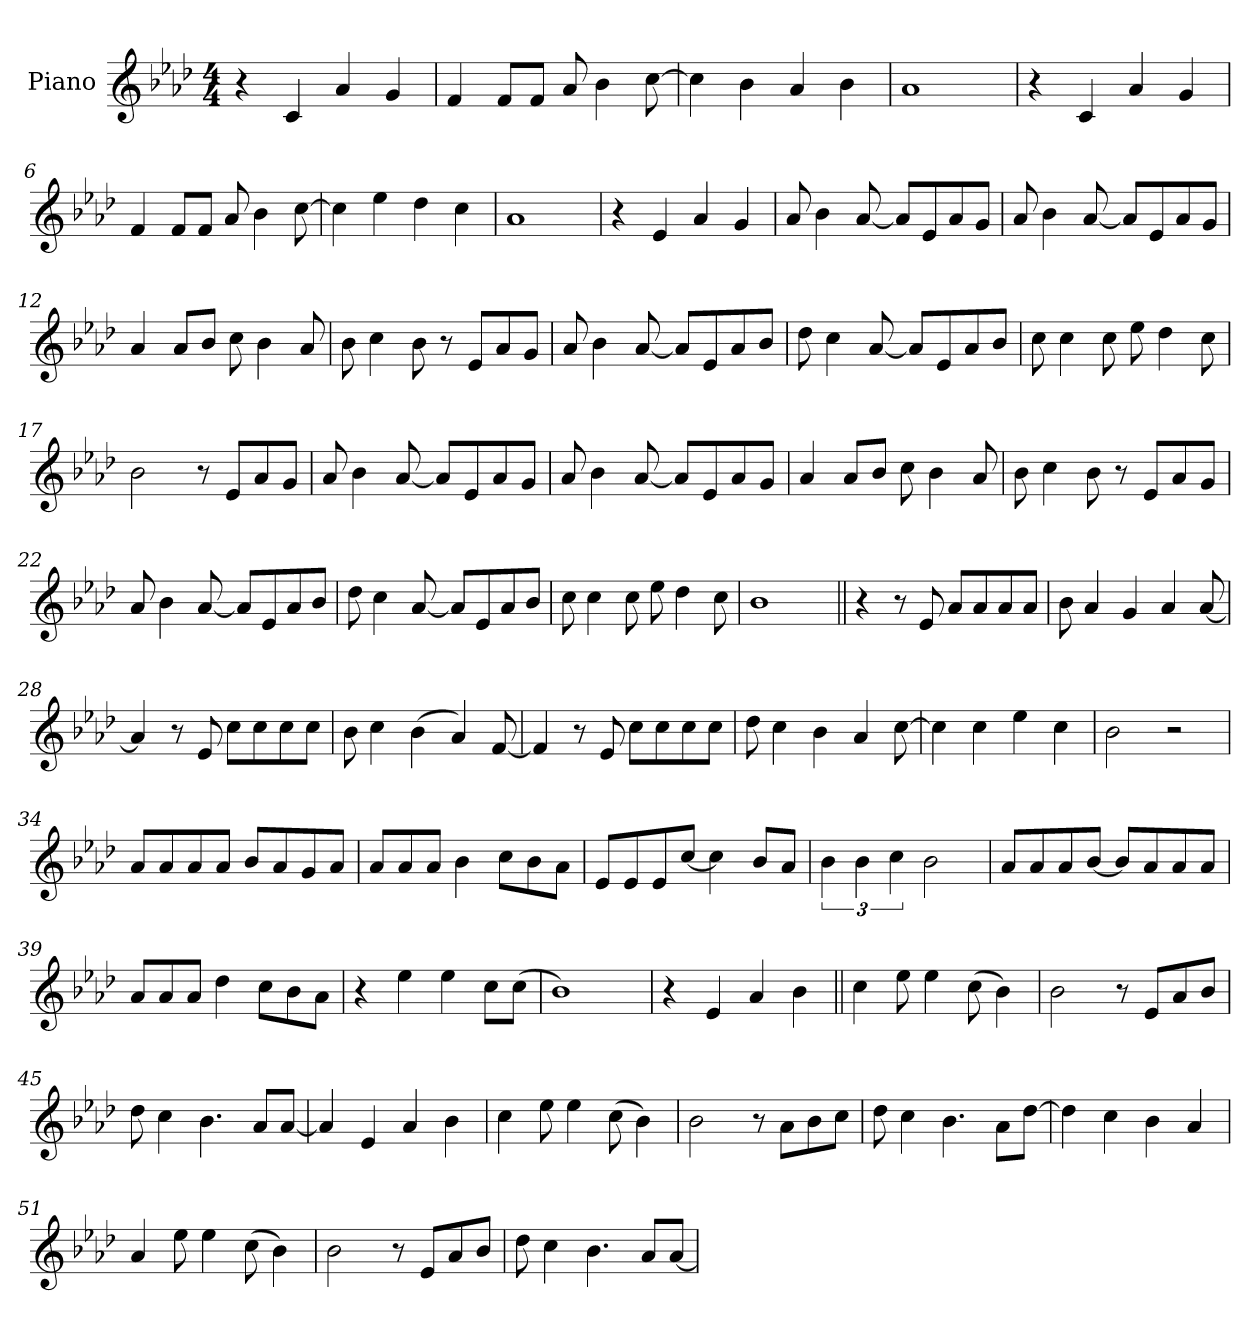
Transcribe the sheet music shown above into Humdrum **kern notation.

**kern
*part1
*staff1
*I"Piano
*I'Pno.
*clefG2
*k[b-e-a-d-]
*M4/4
*MM180
=1
4r
4c
4a-
4g
=2
4f
8fL
8fJ
8a-
4b-
[8cc
=3
4cc]
4b-
4a-
4b-
=4
1a-
=5
4r
4c
4a-
4g
=6
4f
8fL
8fJ
8a-
4b-
[8cc
=7
4cc]
4ee-
4dd-
4cc
=8
1a-
=9
4r
4e-
4a-
4g
=10
8a-
4b-
[8a-
8a-L]
8e-
8a-
8gJ
=11
8a-
4b-
[8a-
8a-L]
8e-
8a-
8gJ
=12
4a-
8a-L
8b-J
8cc
4b-
8a-
=13
8b-
4cc
8b-
8r
8e-L
8a-
8gJ
=14
8a-
4b-
[8a-
8a-L]
8e-
8a-
8b-J
=15
8dd-
4cc
[8a-
8a-L]
8e-
8a-
8b-J
=16
8cc
4cc
8cc
8ee-
4dd-
8cc
=17
2b-
8r
8e-L
8a-
8gJ
=18
8a-
4b-
[8a-
8a-L]
8e-
8a-
8gJ
=19
8a-
4b-
[8a-
8a-L]
8e-
8a-
8gJ
=20
4a-
8a-L
8b-J
8cc
4b-
8a-
=21
8b-
4cc
8b-
8r
8e-L
8a-
8gJ
=22
8a-
4b-
[8a-
8a-L]
8e-
8a-
8b-J
=23
8dd-
4cc
[8a-
8a-L]
8e-
8a-
8b-J
=24
8cc
4cc
8cc
8ee-
4dd-
8cc
=25
1b-
=26||
4r
8r
8e-
8a-L
8a-
8a-
8a-J
=27
8b-
4a-
4g
4a-
[8a-
=28
4a-]
8r
8e-
8ccL
8cc
8cc
8ccJ
=29
8b-
4cc
(4b-
4a-)
[8f
=30
4f]
8r
8e-
8ccL
8cc
8cc
8ccJ
=31
8dd-
4cc
4b-
4a-
[8cc
=32
4cc]
4cc
4ee-
4cc
=33
2b-
2r
=34
8a-L
8a-
8a-
8a-J
8b-L
8a-
8g
8a-J
=35
8a-L
8a-
8a-J
4b-
8ccL
8b-
8a-J
=36
8e-L
8e-
8e-
[8ccJ
4cc]
8b-L
8a-J
=37
6b-
6b-
6cc
2b-
=38
8a-L
8a-
8a-
[8b-J
8b-L]
8a-
8a-
8a-J
=39
8a-L
8a-
8a-J
4dd-
8ccL
8b-
8a-J
=40
4r
4ee-
4ee-
8ccL
(8ccJ
=41
1b-)
=42
4r
4e-
4a-
4b-
=43||
4cc
8ee-
4ee-
(8cc
4b-)
=44
2b-
8r
8e-L
8a-
8b-J
=45
8dd-
4cc
4.b-
8a-L
[8a-J
=46
4a-]
4e-
4a-
4b-
=47
4cc
8ee-
4ee-
(8cc
4b-)
=48
2b-
8r
8a-L
8b-
8ccJ
=49
8dd-
4cc
4.b-
8a-L
[8dd-J
=50
4dd-]
4cc
4b-
4a-
=51
4a-
8ee-
4ee-
(8cc
4b-)
=52
2b-
8r
8e-L
8a-
8b-J
=53
8dd-
4cc
4.b-
8a-L
[8a-J
=
*-
